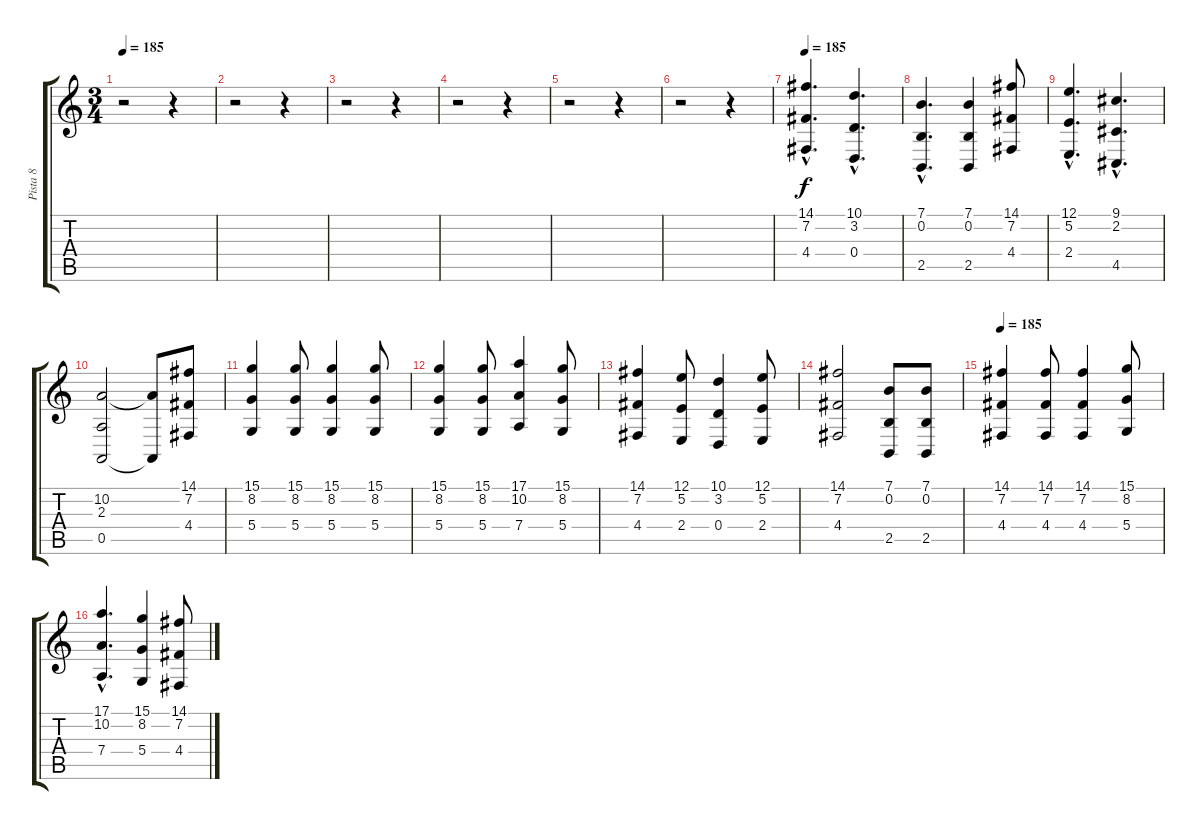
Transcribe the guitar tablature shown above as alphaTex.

\track ("Pista 8" "Pista 8") {instrument lead6voice}
\staff {score tabs}
\tuning (E4 B3 G3 D3 A2 E2) {hide}
\ts (3 4)
\tempo 185
\clef g2
\ks c
r.2{dy f} r.4 |
r.2 r.4 |
r.2 r.4 |
r.2 r.4 |
r.2 r.4 |
r.2 r.4 |
\tempo 185
(14.1{hac} 7.2{hac} 4.4{hac}).4{d instrument lead6voice} (10.1{hac} 3.2{hac} 0.4{hac}).4{d} |
(7.1{hac} 0.2{hac} 2.5{hac}).4{d} (7.1 0.2 2.5).4 (14.1 7.2 4.4).8 |
(12.1{hac} 5.2{hac} 2.4{hac}).4{d} (9.1{hac} 2.2{hac} 4.5{hac}).4{d} |
(10.2 2.3 0.5).2 (10.2{t} 0.5{t}).8 (14.1 7.2 4.4).8 |
(15.1 8.2 5.4).4 (15.1 8.2 5.4).8 (15.1 8.2 5.4).4 (15.1 8.2 5.4).8 |
(15.1 8.2 5.4).4 (15.1 8.2 5.4).8 (17.1 10.2 7.4).4 (15.1 8.2 5.4).8 |
(14.1 7.2 4.4).4 (12.1 5.2 2.4).8 (10.1 3.2 0.4).4 (12.1 5.2 2.4).8 |
(14.1 7.2 4.4).2 (7.1 0.2 2.5).8 (7.1 0.2 2.5).8 |
\tempo 185
(14.1 7.2 4.4).4 (14.1 7.2 4.4).8 (14.1 7.2 4.4).4 (15.1 8.2 5.4).8 |
(17.1{hac} 10.2{hac} 7.4{hac}).4{d} (15.1 8.2 5.4).4 (14.1 7.2 4.4).8
